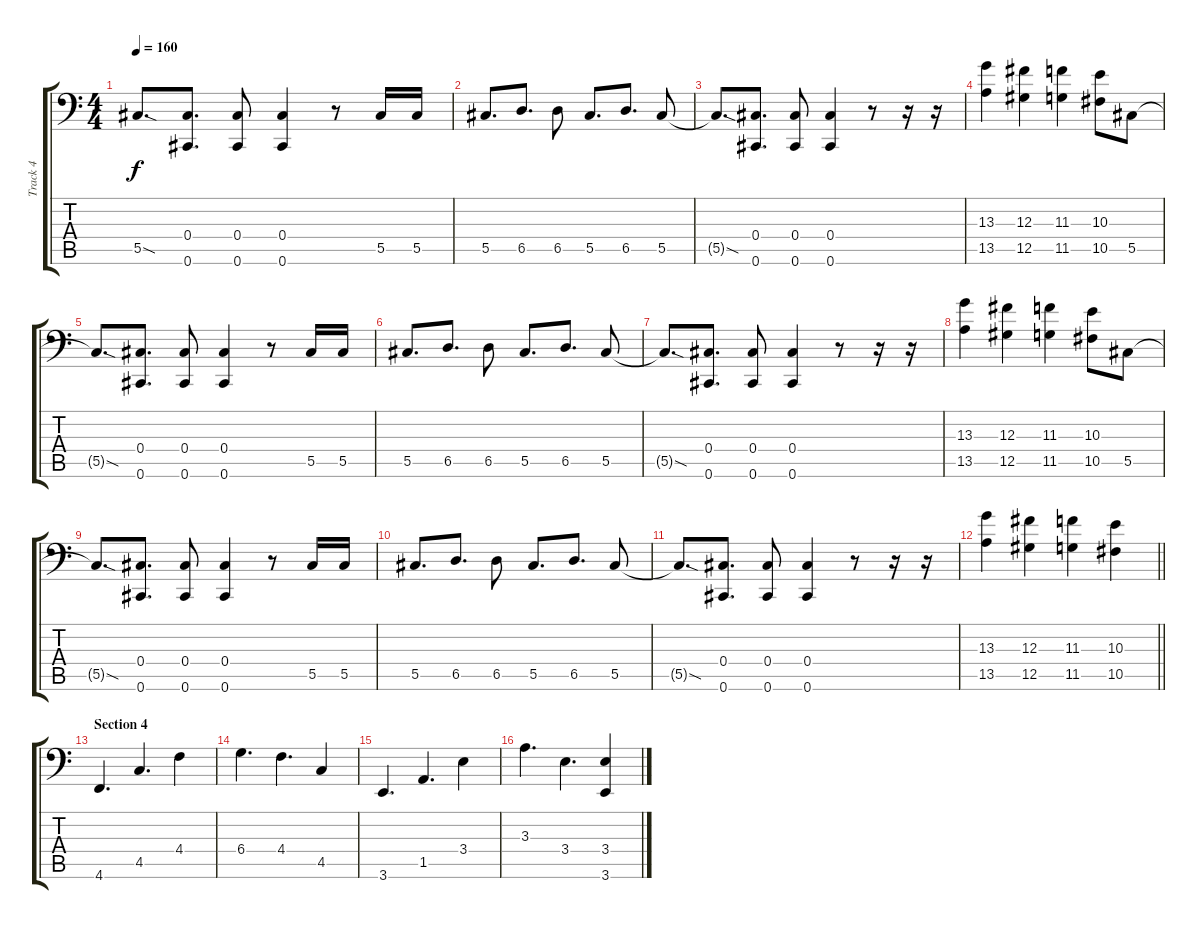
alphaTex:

\track ("Track 4" "Track 4") {instrument slapbass1}
\staff {score tabs}
\tuning (Eb3 Bb2 Gb2 Db2 Ab1 Db1) {hide}
\ts (4 4)
\tempo 160
\clef f4
\ks c
5.5{sod t}.8{d dy f} (0.4 0.6).8{d} (0.4 0.6).8 (0.4 0.6).4 r.8 5.5.16 5.5.16 |
5.5.8{d} 6.5.8{d} 6.5.8 5.5.8{d} 6.5.8{d} 5.5.8 |
5.5{sod t}.8{d} (0.4 0.6).8{d} (0.4 0.6).8 (0.4 0.6).4 r.8 r.16 r.16 |
(13.3 13.5).4 (12.3 12.5).4 (11.3 11.5).4 (10.3 10.5).8 5.5.8 |
5.5{sod t}.8{d} (0.4 0.6).8{d} (0.4 0.6).8 (0.4 0.6).4 r.8 5.5.16 5.5.16 |
5.5.8{d} 6.5.8{d} 6.5.8 5.5.8{d} 6.5.8{d} 5.5.8 |
5.5{sod t}.8{d} (0.4 0.6).8{d} (0.4 0.6).8 (0.4 0.6).4 r.8 r.16 r.16 |
(13.3 13.5).4 (12.3 12.5).4 (11.3 11.5).4 (10.3 10.5).8 5.5.8 |
5.5{sod t}.8{d} (0.4 0.6).8{d} (0.4 0.6).8 (0.4 0.6).4 r.8 5.5.16 5.5.16 |
5.5.8{d} 6.5.8{d} 6.5.8 5.5.8{d} 6.5.8{d} 5.5.8 |
5.5{sod t}.8{d} (0.4 0.6).8{d} (0.4 0.6).8 (0.4 0.6).4 r.8 r.16 r.16 |
\barLineRight lightlight
(13.3 13.5).4 (12.3 12.5).4 (11.3 11.5).4 (10.3 10.5).4 |
\section ("" "Section 4")
4.6.4{d} 4.5.4{d} 4.4.4 |
6.4.4{d} 4.4.4{d} 4.5.4 |
3.6.4{d} 1.5.4{d} 3.4.4 |
3.3.4{d} 3.4.4{d} (3.4 3.6).4
